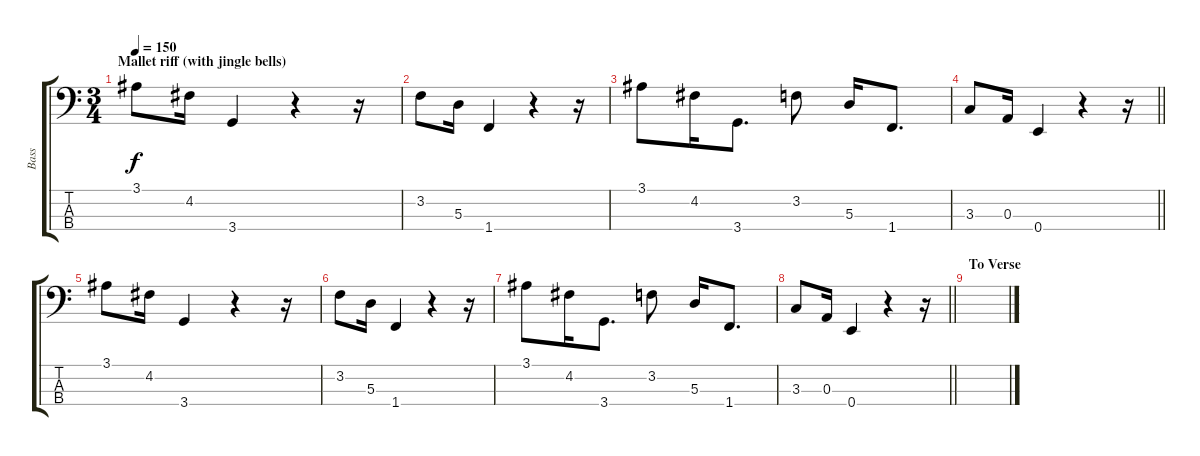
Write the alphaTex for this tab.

\track ("Bass" "Bass") {instrument electricbassfinger}
\staff {score tabs}
\tuning (G2 D2 A1 E1) {hide}
\ts (3 4)
\section ("" "Mallet riff (with jingle bells)")
\tempo 150
\clef f4
\ks c
3.1.8{dy f} 4.2.16 3.4.4 r.4 r.16 |
3.2.8 5.3.16 1.4.4 r.4 r.16 |
3.1.8 4.2.16 3.4.8{d} 3.2.8 5.3.16 1.4.8{d} |
\barLineRight lightlight
3.3.8 0.3.16 0.4.4 r.4 r.16 |
3.1.8 4.2.16 3.4.4 r.4 r.16 |
3.2.8 5.3.16 1.4.4 r.4 r.16 |
3.1.8 4.2.16 3.4.8{d} 3.2.8 5.3.16 1.4.8{d} |
\barLineRight lightlight
3.3.8 0.3.16 0.4.4 r.4 r.16 |
\section ("" "To Verse")
